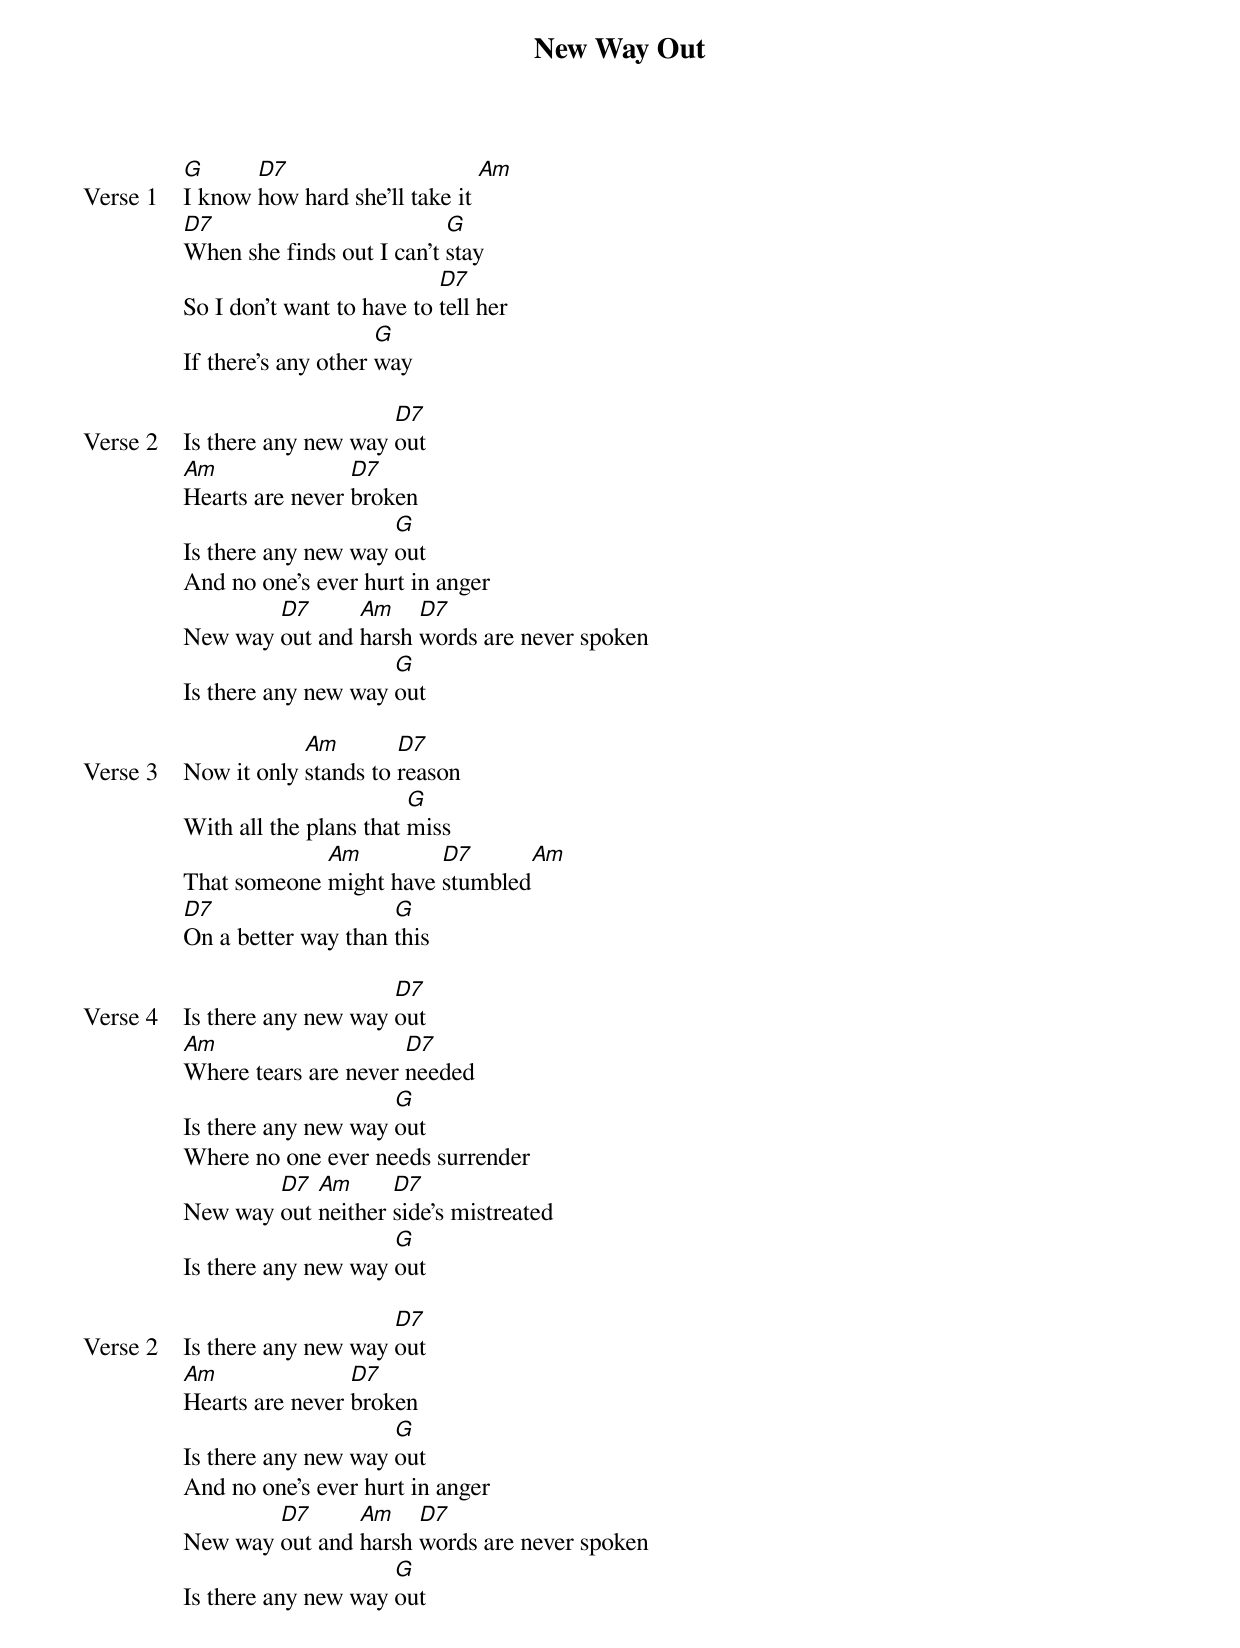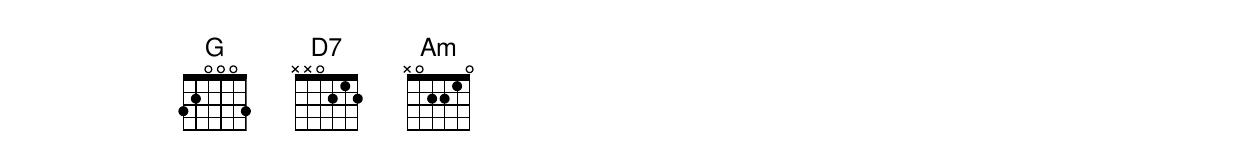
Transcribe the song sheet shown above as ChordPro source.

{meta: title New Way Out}
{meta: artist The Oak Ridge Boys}
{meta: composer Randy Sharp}
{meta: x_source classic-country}
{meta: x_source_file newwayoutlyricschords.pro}
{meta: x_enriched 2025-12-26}

{start_of_verse: Verse 1}
[G]I know [D7]how hard she'll take it [Am]
[D7]When she finds out I can't [G]stay
So I don't want to have to [D7]tell her
If there's any other [G]way
{end_of_verse}

{start_of_verse: Verse 2}
Is there any new way [D7]out
[Am]Hearts are never [D7]broken
Is there any new way [G]out
And no one's ever hurt in anger
New way [D7]out and [Am]harsh [D7]words are never spoken
Is there any new way [G]out
{end_of_verse}

{start_of_verse: Verse 3}
Now it only [Am]stands to [D7]reason
With all the plans that [G]miss
That someone [Am]might have [D7]stumbled[Am]
[D7]On a better way than [G]this
{end_of_verse}

{start_of_verse: Verse 4}
Is there any new way [D7]out
[Am]Where tears are never [D7]needed
Is there any new way [G]out
Where no one ever needs surrender
New way [D7]out [Am]neither [D7]side's mistreated
Is there any new way [G]out
{end_of_verse}

{start_of_verse: Verse 2}
Is there any new way [D7]out
[Am]Hearts are never [D7]broken
Is there any new way [G]out
And no one's ever hurt in anger
New way [D7]out and [Am]harsh [D7]words are never spoken
Is there any new way [G]out
{end_of_verse}
